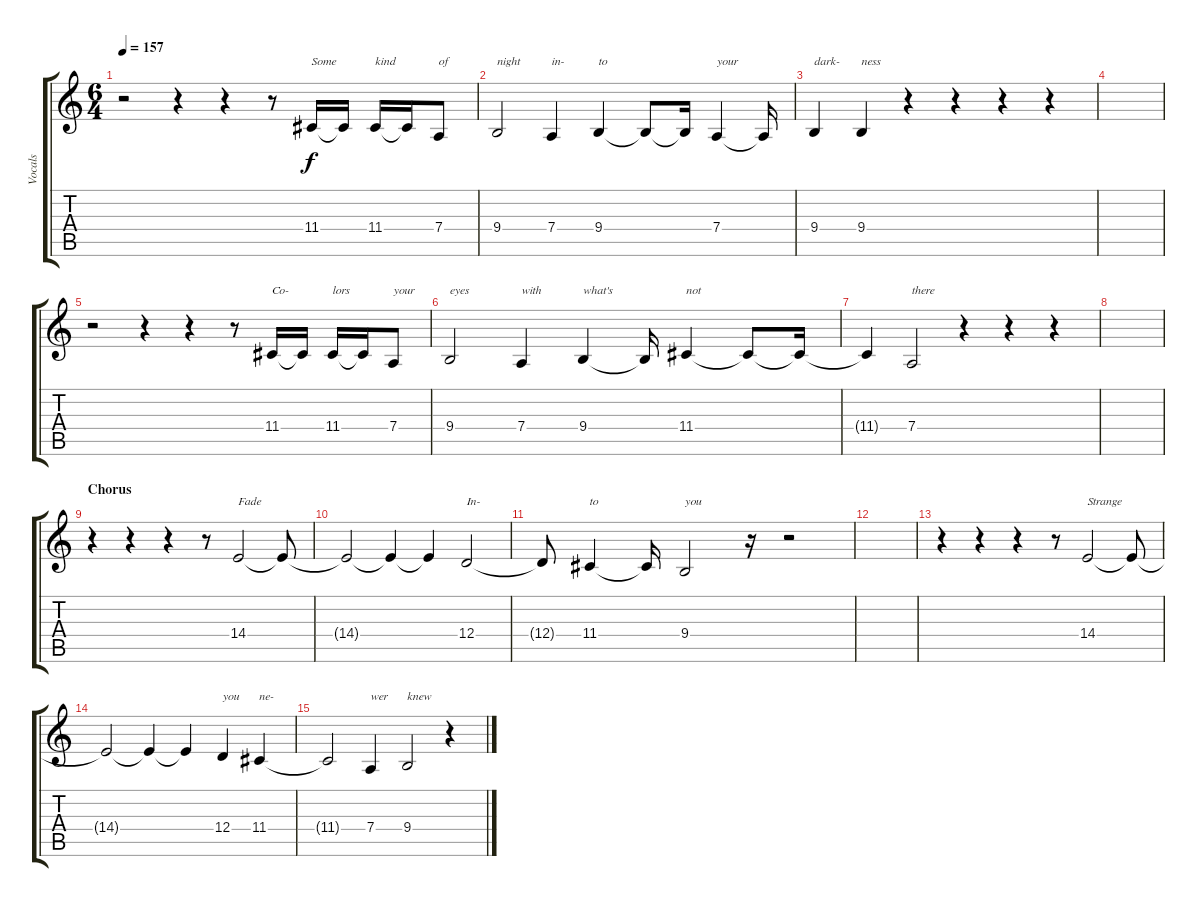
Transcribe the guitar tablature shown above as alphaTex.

\track ("Vocals" "Vocals") {instrument choiraahs}
\staff {score tabs}
\tuning (E4 B3 G3 D3 A2 E2) {hide}
\ts (6 4)
\tempo 157
\clef g2
\ks c
r.2{dy f} r.4 r.4 r.8 11.4.16{txt "Some"} 11.4{t}.16 11.4.16{txt "kind"} 11.4{t}.16 7.4.8{txt "of"} |
9.4.2{txt "night"} 7.4.4{txt "in-"} 9.4.4{txt "to"} 9.4{t}.8 9.4{t}.16 7.4.4{txt "your"} 7.4{t}.16 |
9.4.4{txt "dark-"} 9.4.4{txt "ness"} r.4 r.4 r.4 r.4 |
|
r.2 r.4 r.4 r.8 11.4.16{txt "Co-"} 11.4{t}.16 11.4.16{txt "lors"} 11.4{t}.16 7.4.8{txt "your"} |
9.4.2{txt "eyes"} 7.4.4{txt "with"} 9.4.4{txt "what's"} 9.4{t}.16 11.4.4{txt "not"} 11.4{t}.8 11.4{t}.16 |
11.4{t}.4 7.4.2{txt "there"} r.4 r.4 r.4 |
|
\section ("" "Chorus")
r.4 r.4 r.4 r.8 14.4.2{txt "Fade"} 14.4{t}.8 |
14.4{t}.2 14.4{t}.4 14.4{t}.4 12.4.2{txt "In-"} |
12.4{t}.8 11.4.4{txt "to"} 11.4{t}.16 9.4.2{txt "you"} r.16 r.2 |
|
r.4 r.4 r.4 r.8 14.4.2{txt "Strange"} 14.4{t}.8 |
14.4{t}.2 14.4{t}.4 14.4{t}.4 12.4.4{txt "you"} 11.4.4{txt "ne-"} |
11.4{t}.2 7.4.4{txt "wer"} 9.4.2{txt "knew"} r.4
